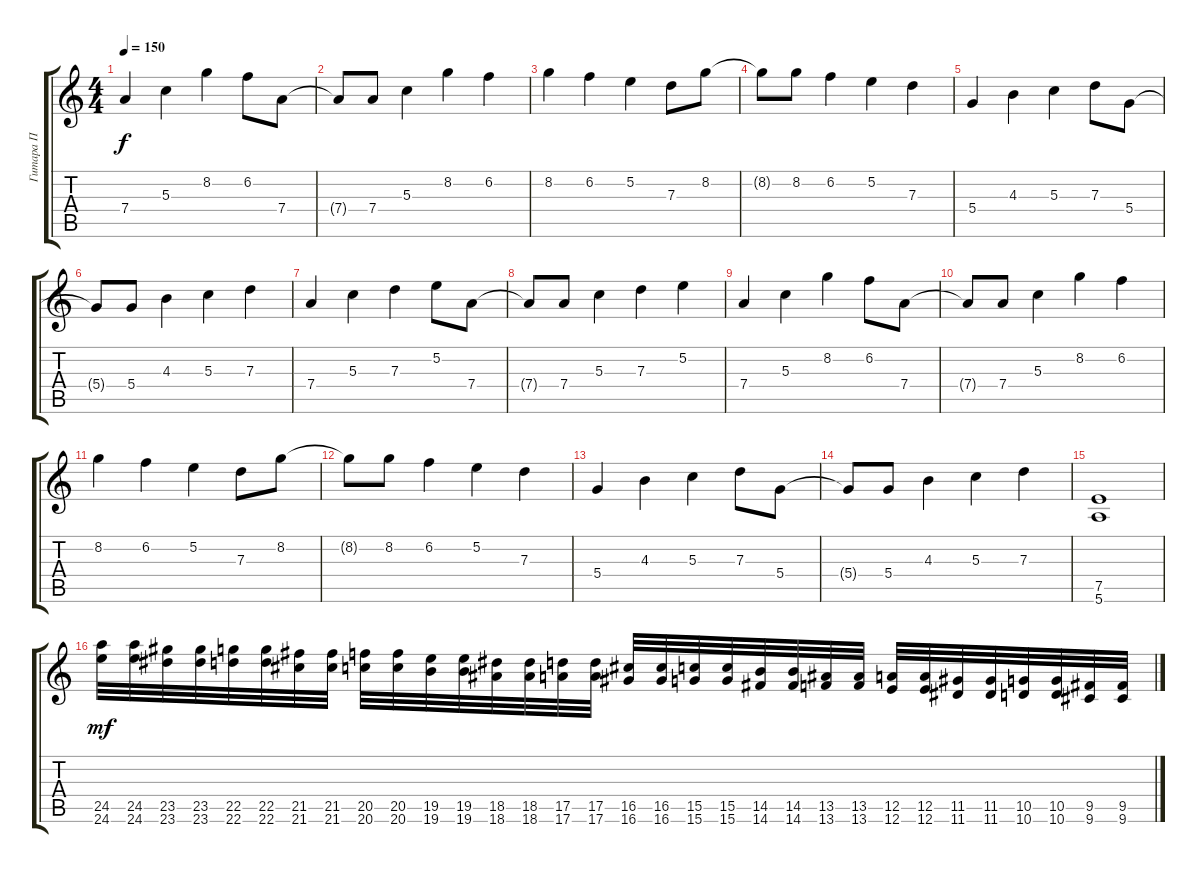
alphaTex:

\track ("Гитара П" "Гитара П") {instrument distortionguitar}
\staff {score tabs}
\tuning (E4 B3 G3 D3 A2 E2) {hide}
\ts (4 4)
\tempo 150
\clef g2
\ks c
7.4.4{dy f} 5.3.4 8.2.4 6.2.8 7.4.8 |
7.4{t}.8 7.4.8 5.3.4 8.2.4 6.2.4 |
8.2.4 6.2.4 5.2.4 7.3.8 8.2.8 |
8.2{t}.8 8.2.8 6.2.4 5.2.4 7.3.4 |
5.4.4 4.3.4 5.3.4 7.3.8 5.4.8 |
5.4{t}.8 5.4.8 4.3.4 5.3.4 7.3.4 |
7.4.4 5.3.4 7.3.4 5.2.8 7.4.8 |
7.4{t}.8 7.4.8 5.3.4 7.3.4 5.2.4 |
7.4.4 5.3.4 8.2.4 6.2.8 7.4.8 |
7.4{t}.8 7.4.8 5.3.4 8.2.4 6.2.4 |
8.2.4 6.2.4 5.2.4 7.3.8 8.2.8 |
8.2{t}.8 8.2.8 6.2.4 5.2.4 7.3.4 |
5.4.4 4.3.4 5.3.4 7.3.8 5.4.8 |
5.4{t}.8 5.4.8 4.3.4 5.3.4 7.3.4 |
(7.5 5.6).1 |
(24.5 24.6).32{dy mf} (24.5 24.6).32 (23.5 23.6).32 (23.5 23.6).32 (22.5 22.6).32 (22.5 22.6).32 (21.5 21.6).32 (21.5 21.6).32 (20.5 20.6).32 (20.5 20.6).32 (19.5 19.6).32 (19.5 19.6).32 (18.5 18.6).32 (18.5 18.6).32 (17.5 17.6).32 (17.5 17.6).32 (16.5 16.6).32 (16.5 16.6).32 (15.5 15.6).32 (15.5 15.6).32 (14.5 14.6).32 (14.5 14.6).32 (13.5 13.6).32 (13.5 13.6).32 (12.5 12.6).32 (12.5 12.6).32 (11.5 11.6).32 (11.5 11.6).32 (10.5 10.6).32 (10.5 10.6).32 (9.5 9.6).32 (9.5 9.6).32
